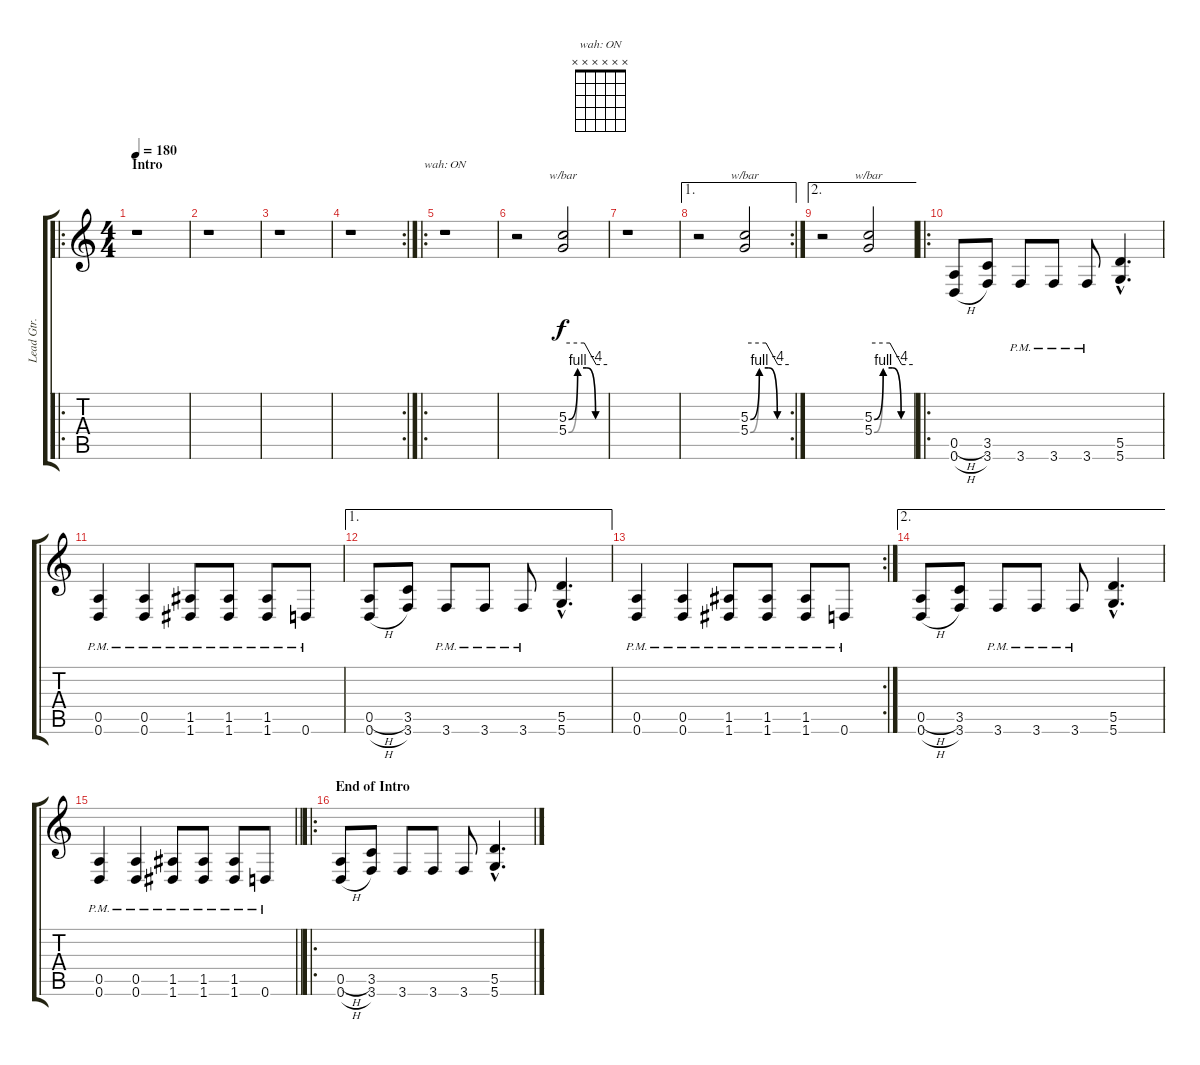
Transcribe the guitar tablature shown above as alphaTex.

\track ("Lead Gtr. 1 (dist.)" "Lead Gtr. ") {instrument distortionguitar}
\staff {score tabs}
\tuning (E4 B3 G3 D3 A2 D2) {hide}
\chord ("wah: ON" x x x x x x) {firstfret 0}
\ro
\ts (4 4)
\section ("" "Intro")
\tempo 180
\clef g2
\ks c
r.1{dy f instrument distortionguitar} |
r.1 |
r.1 |
\rc 2
r.1 |
\ro
r.1{ch "wah: ON"} |
r.2 (5.3{be (custom 0 0 15 4 30 4 45 0 60 0)} 5.4{be (custom 0 0 15 4 30 4 45 0 60 0)}).2{tbe (custom default 0 0 29 0 45 -16 60 -16)} |
r.1 |
\ae 1
\rc 2
r.2 (5.3{be (custom 0 0 15 4 30 4 45 0 60 0)} 5.4{be (custom 0 0 15 4 30 4 45 0 60 0)}).2{tbe (custom default 0 0 29 0 45 -16 60 -16)} |
\ae 2
r.2 (5.3{be (custom 0 0 15 4 30 4 45 0 60 0)} 5.4{be (custom 0 0 15 4 30 4 45 0 60 0)}).2{tbe (custom default 0 0 29 0 45 -16 60 -16)} |
\ro
(0.5{h} 0.6{h}).8 (3.5 3.6).8 3.6{pm}.8 3.6{pm}.8 3.6{pm}.8 (5.5{hac} 5.6{hac}).4{d} |
(0.5{pm} 0.6{pm}).4 (0.5{pm} 0.6{pm}).4 (1.5{pm} 1.6{pm}).8 (1.5{pm} 1.6{pm}).8 (1.5{pm} 1.6{pm}).8 0.6{pm}.8 |
\ae 1
(0.5{h} 0.6{h}).8 (3.5 3.6).8 3.6{pm}.8 3.6{pm}.8 3.6{pm}.8 (5.5{hac} 5.6{hac}).4{d} |
\rc 2
(0.5{pm} 0.6{pm}).4 (0.5{pm} 0.6{pm}).4 (1.5{pm} 1.6{pm}).8 (1.5{pm} 1.6{pm}).8 (1.5{pm} 1.6{pm}).8 0.6{pm}.8 |
\ae 2
(0.5{h} 0.6{h}).8 (3.5 3.6).8 3.6{pm}.8 3.6{pm}.8 3.6{pm}.8 (5.5{hac} 5.6{hac}).4{d} |
\barLineRight lightlight
(0.5{pm} 0.6{pm}).4 (0.5{pm} 0.6{pm}).4 (1.5{pm} 1.6{pm}).8 (1.5{pm} 1.6{pm}).8 (1.5{pm} 1.6{pm}).8 0.6{pm}.8 |
\ro
\section ("" "End of Intro")
(0.5{h} 0.6{h}).8 (3.5 3.6).8 3.6.8 3.6.8 3.6.8 (5.5{hac} 5.6{hac}).4{d}
